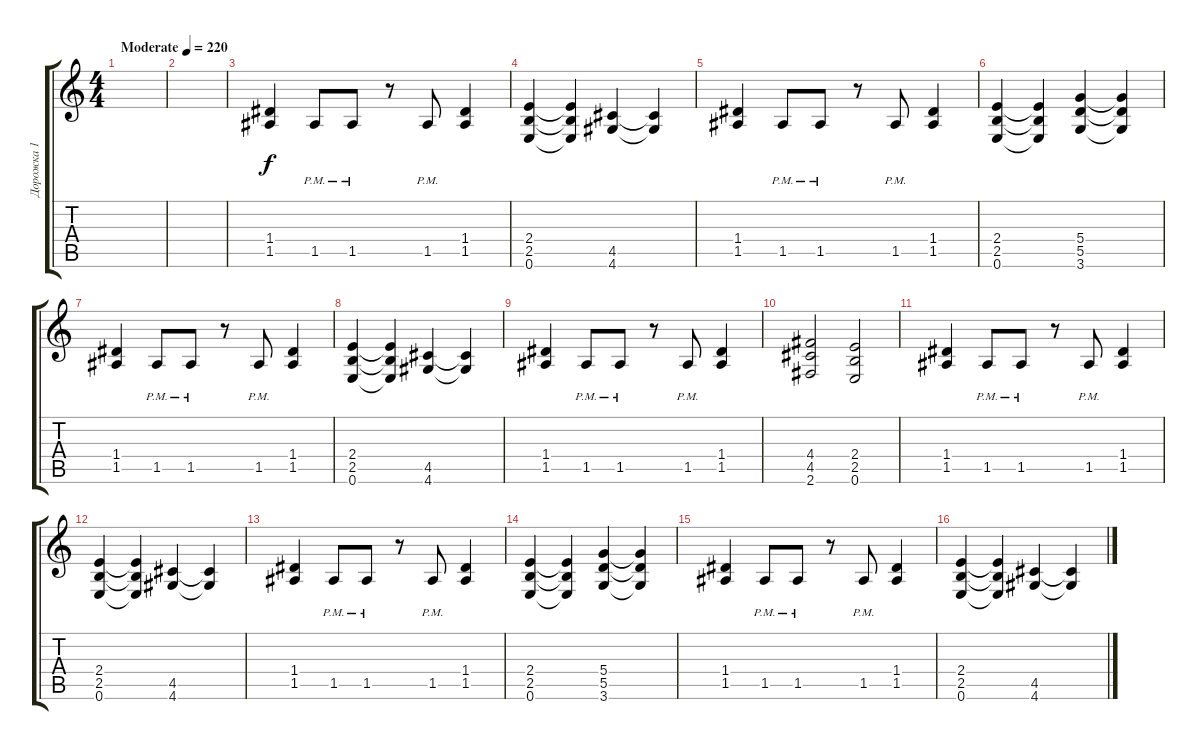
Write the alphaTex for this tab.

\track ("Дорожка 1" "Дорожка 1") {instrument distortionguitar}
\staff {score tabs}
\tuning (E4 B3 G3 D3 A2 E2) {hide}
\ts (4 4)
\tempo (220 "Moderate")
\clef g2
\ks c
|
|
(1.4 1.5).4 1.5{pm}.8 1.5{pm}.8 r.8 1.5{pm}.8 (1.4 1.5).4 |
(2.4 2.5 0.6).4 (2.4{t} 2.5{t} 0.6{t}).4 (4.5 4.6).4 (4.5{t} 4.6{t}).4 |
(1.4 1.5).4 1.5{pm}.8 1.5{pm}.8 r.8 1.5{pm}.8 (1.4 1.5).4 |
(2.4 2.5 0.6).4 (2.4{t} 2.5{t} 0.6{t}).4 (5.4 5.5 3.6).4 (5.4{t} 5.5{t} 3.6{t}).4 |
(1.4 1.5).4 1.5{pm}.8 1.5{pm}.8 r.8 1.5{pm}.8 (1.4 1.5).4 |
(2.4 2.5 0.6).4 (2.4{t} 2.5{t} 0.6{t}).4 (4.5 4.6).4 (4.5{t} 4.6{t}).4 |
(1.4 1.5).4 1.5{pm}.8 1.5{pm}.8 r.8 1.5{pm}.8 (1.4 1.5).4 |
(4.4 4.5 2.6).2 (2.4 2.5 0.6).2 |
(1.4 1.5).4 1.5{pm}.8 1.5{pm}.8 r.8 1.5{pm}.8 (1.4 1.5).4 |
(2.4 2.5 0.6).4 (2.4{t} 2.5{t} 0.6{t}).4 (4.5 4.6).4 (4.5{t} 4.6{t}).4 |
(1.4 1.5).4 1.5{pm}.8 1.5{pm}.8 r.8 1.5{pm}.8 (1.4 1.5).4 |
(2.4 2.5 0.6).4 (2.4{t} 2.5{t} 0.6{t}).4 (5.4 5.5 3.6).4 (5.4{t} 5.5{t} 3.6{t}).4 |
(1.4 1.5).4 1.5{pm}.8 1.5{pm}.8 r.8 1.5{pm}.8 (1.4 1.5).4 |
(2.4 2.5 0.6).4 (2.4{t} 2.5{t} 0.6{t}).4 (4.5 4.6).4 (4.5{t} 4.6{t}).4
